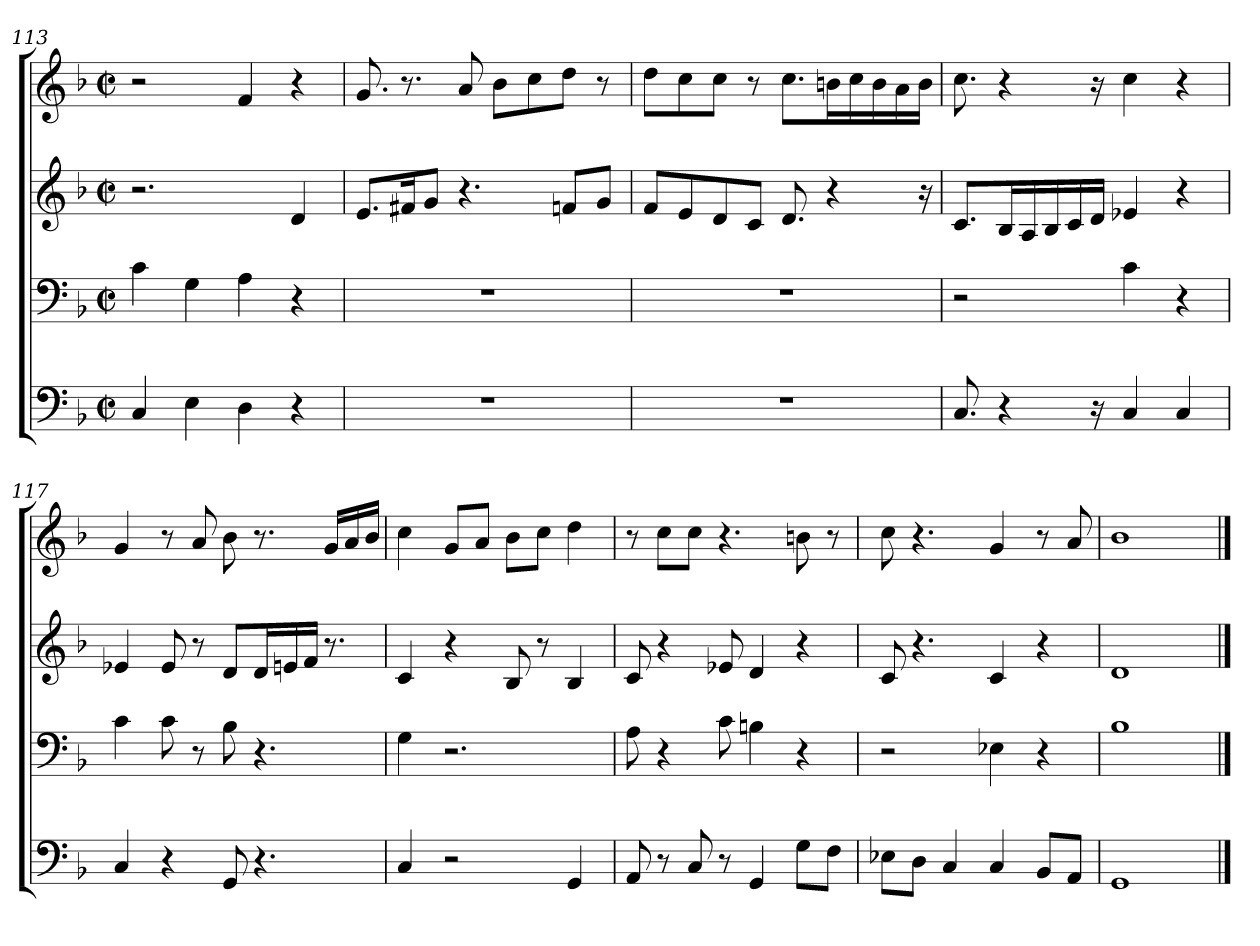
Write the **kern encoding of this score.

**kern	**kern	**kern	**kern
*part4	*part3	*part2	*part1
*staff4	*staff3	*staff2	*staff1
*clefF4	*clefF4	*clefG2	*clefG2
*k[b-]	*k[b-]	*k[b-]	*k[b-]
*F:	*F:	*F:	*F:
*M2/2	*M2/2	*M2/2	*M2/2
*met(c|)	*met(c|)	*met(c|)	*met(c|)
=113	=113	=113	=113
4C	4c	2.r	2r
4E	4G	.	.
4D	4A	.	4f
4r	4r	4d	4r
=114	=114	=114	=114
1r	1r	8.eL	8.g
.	.	16f#Xik	8.r
.	.	8gJ	.
.	.	4.r	8a
.	.	.	8b-L
.	.	.	8cc
.	.	8fnL	8ddJ
.	.	8giJ	8r
=115	=115	=115	=115
1r	1r	8fjL	8ddjL
.	.	8e	8cc
.	.	8d	8ccJ
.	.	8cJ	8r
.	.	8.d	8.ccjL
.	.	4r	16bniL
.	.	.	16ccj
.	.	.	16bi
.	.	.	16ai
.	.	16r	16biJJ
=116	=116	=116	=116
8.C	2r	8.cL	8.cc
4r	.	16B-iL	4r
.	.	16Ai	.
.	.	16B-i	.
.	.	16ci	.
16r	.	16diJJ	16r
4Cj	4cZ	4e-X	4ccj
4C	4r	4r	4r
=117	=117	=117	=117
4C	4cZ	4e-Xj	4g
4r	8cZ	8e-	8r
.	8r	8r	8a
8GG	8B-Z	8dL	8b-
4.r	4.r	16diL	8.r
.	.	16eni	.
.	.	16fZJJ	.
.	.	8.r	16giLL
.	.	.	16ai
.	.	.	16b-iJJ
=118	=118	=118	=118
4C	4Gj	4c	4cc
2r	2.r	4r	8gL
.	.	.	8aJ
.	.	8B-	8b-L
.	.	8r	8ccJ
4GG	.	4B-j	4dd
=119	=119	=119	=119
8AA	8AZ	8c	8r
8r	4r	4r	8ccL
8C	.	.	8ccJ
8r	8cZ	8e-X	4.r
4GG	4BnZ	4d	.
8GL	4r	4r	8bn
8FJ	.	.	8r
=120	=120	=120	=120
8E-XL	2r	8c	8cc
8DJ	.	4.r	4.r
4C	.	.	.
4Cj	4E-Z	4cj	4g
8BB-L	4r	4r	8r
8AAJ	.	.	8a
=121	=121	=121	=121
1GG	1B-Z	1d	1b-
==	==	==	==
*-	*-	*-	*-
